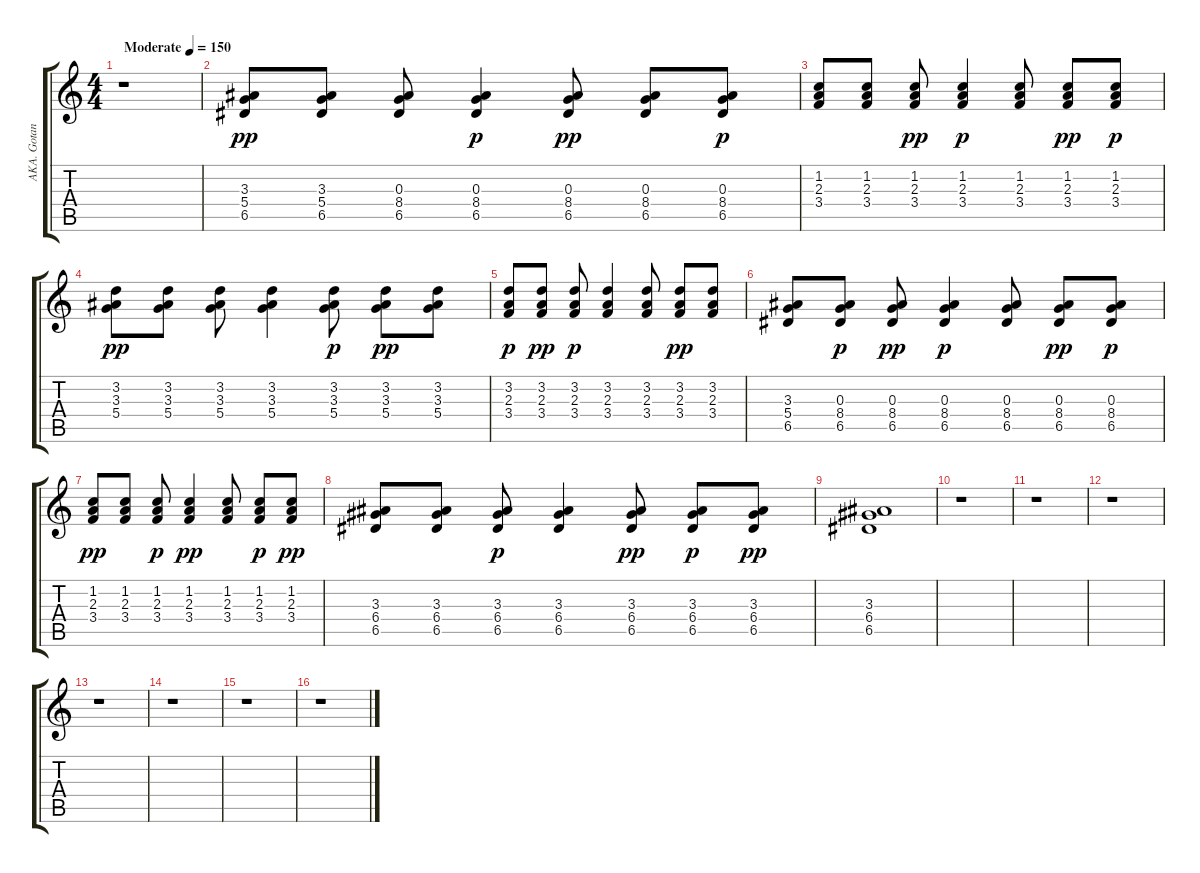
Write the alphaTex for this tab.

\track ("AKA. Gotan" "AKA. Gotan") {instrument acousticguitarsteel}
\staff {score tabs}
\tuning (E4 B3 G3 D3 A2 E2) {hide}
\ts (4 4)
\tempo (150 "Moderate")
\clef g2
\ks c
r.1{dy pp instrument acousticguitarsteel} |
(3.3 5.4 6.5).8 (3.3 5.4 6.5).8 (0.3 8.4 6.5).8 (0.3 8.4 6.5).4{dy p} (0.3 8.4 6.5).8{dy pp} (0.3 8.4 6.5).8 (0.3 8.4 6.5).8{dy p} |
(1.2 2.3 3.4).8 (1.2 2.3 3.4).8 (1.2 2.3 3.4).8{dy pp} (1.2 2.3 3.4).4{dy p} (1.2 2.3 3.4).8 (1.2 2.3 3.4).8{dy pp} (1.2 2.3 3.4).8{dy p} |
(3.2 3.3 5.4).8{dy pp} (3.2 3.3 5.4).8 (3.2 3.3 5.4).8 (3.2 3.3 5.4).4 (3.2 3.3 5.4).8{dy p} (3.2 3.3 5.4).8{dy pp} (3.2 3.3 5.4).8 |
(3.2 2.3 3.4).8{dy p} (3.2 2.3 3.4).8{dy pp} (3.2 2.3 3.4).8{dy p} (3.2 2.3 3.4).4 (3.2 2.3 3.4).8 (3.2 2.3 3.4).8{dy pp} (3.2 2.3 3.4).8 |
(3.3 5.4 6.5).8 (0.3 8.4 6.5).8{dy p} (0.3 8.4 6.5).8{dy pp} (0.3 8.4 6.5).4{dy p} (0.3 8.4 6.5).8 (0.3 8.4 6.5).8{dy pp} (0.3 8.4 6.5).8{dy p} |
(1.2 2.3 3.4).8{dy pp} (1.2 2.3 3.4).8 (1.2 2.3 3.4).8{dy p} (1.2 2.3 3.4).4{dy pp} (1.2 2.3 3.4).8 (1.2 2.3 3.4).8{dy p} (1.2 2.3 3.4).8{dy pp} |
(3.3 6.4 6.5).8 (3.3 6.4 6.5).8 (3.3 6.4 6.5).8{dy p} (3.3 6.4 6.5).4 (3.3 6.4 6.5).8{dy pp} (3.3 6.4 6.5).8{dy p} (3.3 6.4 6.5).8{dy pp} |
(3.3 6.4 6.5).1 |
r.1 |
r.1 |
r.1 |
r.1 |
r.1 |
r.1 |
r.1
